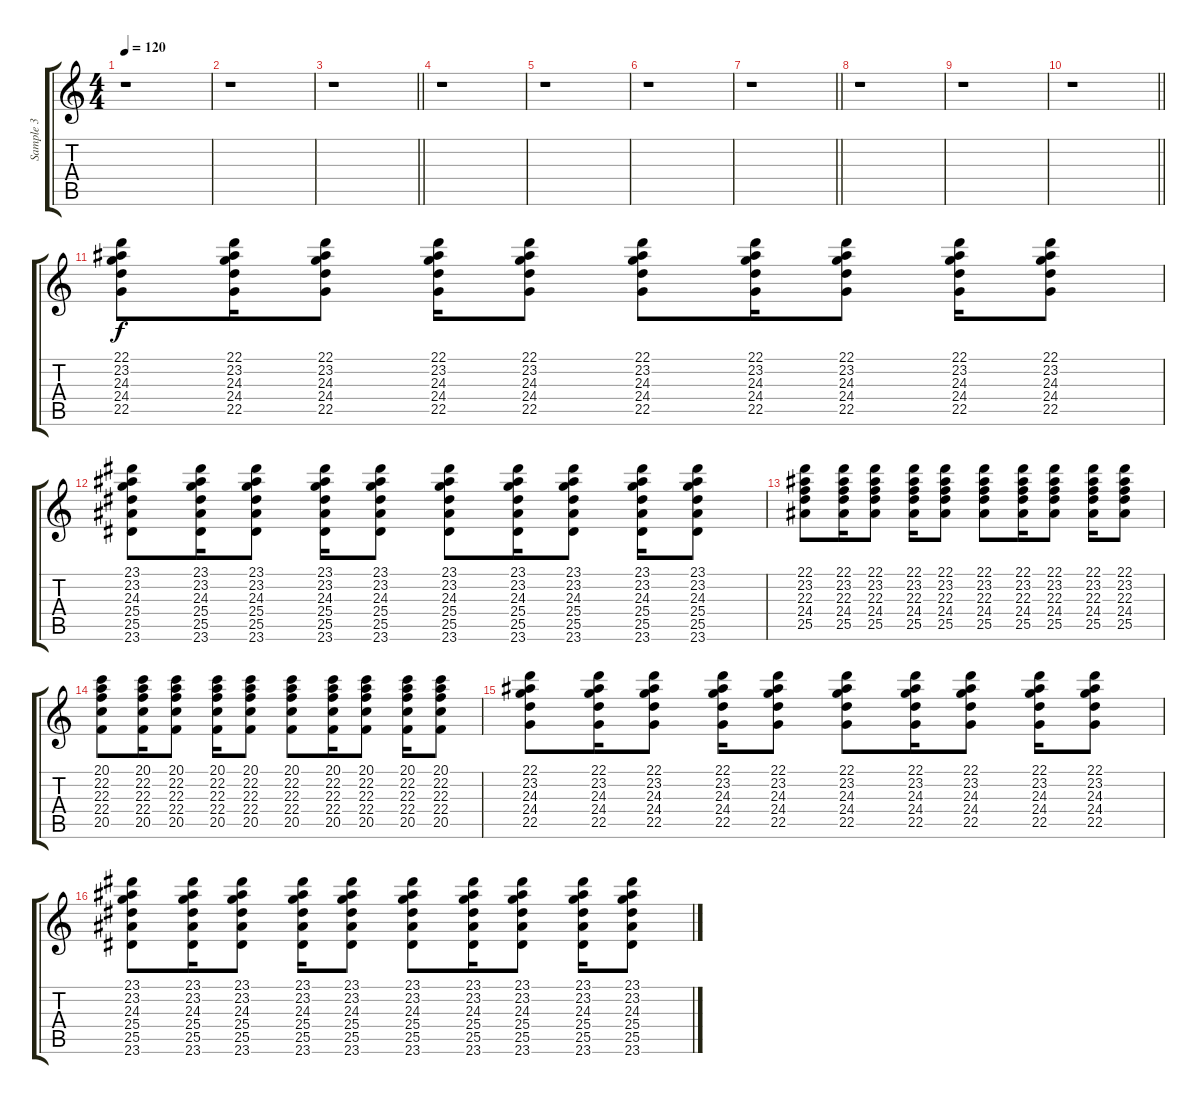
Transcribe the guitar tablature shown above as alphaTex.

\track ("Sample 3" "Sample 3") {instrument lead2sawtooth}
\staff {score tabs}
\tuning (E4 B3 G3 D3 A2 E2) {hide}
\ts (4 4)
\tempo 120
\clef g2
\ks c
r.1{dy f} |
r.1 |
\barLineRight lightlight
r.1 |
\section ("" " ")
r.1 |
r.1 |
r.1 |
\barLineRight lightlight
r.1 |
r.1 |
r.1 |
\barLineRight lightlight
r.1 |
\section ("" " ")
(22.1 23.2 24.3 24.4 22.5).8{volume 6} (22.1 23.2 24.3 24.4 22.5).16{volume 8} (22.1 23.2 24.3 24.4 22.5).8 (22.1 23.2 24.3 24.4 22.5).16 (22.1 23.2 24.3 24.4 22.5).8 (22.1 23.2 24.3 24.4 22.5).8 (22.1 23.2 24.3 24.4 22.5).16 (22.1 23.2 24.3 24.4 22.5).8 (22.1 23.2 24.3 24.4 22.5).16 (22.1 23.2 24.3 24.4 22.5).8 |
(23.1 23.2 24.3 25.4 25.5 23.6).8 (23.1 23.2 24.3 25.4 25.5 23.6).16 (23.1 23.2 24.3 25.4 25.5 23.6).8 (23.1 23.2 24.3 25.4 25.5 23.6).16 (23.1 23.2 24.3 25.4 25.5 23.6).8 (23.1 23.2 24.3 25.4 25.5 23.6).8 (23.1 23.2 24.3 25.4 25.5 23.6).16 (23.1 23.2 24.3 25.4 25.5 23.6).8 (23.1 23.2 24.3 25.4 25.5 23.6).16 (23.1 23.2 24.3 25.4 25.5 23.6).8 |
(22.1 23.2 22.3 24.4 25.5).8 (22.1 23.2 22.3 24.4 25.5).16 (22.1 23.2 22.3 24.4 25.5).8 (22.1 23.2 22.3 24.4 25.5).16 (22.1 23.2 22.3 24.4 25.5).8 (22.1 23.2 22.3 24.4 25.5).8 (22.1 23.2 22.3 24.4 25.5).16 (22.1 23.2 22.3 24.4 25.5).8 (22.1 23.2 22.3 24.4 25.5).16 (22.1 23.2 22.3 24.4 25.5).8 |
(20.1 22.2 22.3 22.4 20.5).8 (20.1 22.2 22.3 22.4 20.5).16 (20.1 22.2 22.3 22.4 20.5).8 (20.1 22.2 22.3 22.4 20.5).16 (20.1 22.2 22.3 22.4 20.5).8 (20.1 22.2 22.3 22.4 20.5).8 (20.1 22.2 22.3 22.4 20.5).16 (20.1 22.2 22.3 22.4 20.5).8 (20.1 22.2 22.3 22.4 20.5).16 (20.1 22.2 22.3 22.4 20.5).8 |
(22.1 23.2 24.3 24.4 22.5).8 (22.1 23.2 24.3 24.4 22.5).16{volume 11} (22.1 23.2 24.3 24.4 22.5).8 (22.1 23.2 24.3 24.4 22.5).16 (22.1 23.2 24.3 24.4 22.5).8 (22.1 23.2 24.3 24.4 22.5).8 (22.1 23.2 24.3 24.4 22.5).16 (22.1 23.2 24.3 24.4 22.5).8 (22.1 23.2 24.3 24.4 22.5).16 (22.1 23.2 24.3 24.4 22.5).8 |
(23.1 23.2 24.3 25.4 25.5 23.6).8 (23.1 23.2 24.3 25.4 25.5 23.6).16 (23.1 23.2 24.3 25.4 25.5 23.6).8 (23.1 23.2 24.3 25.4 25.5 23.6).16 (23.1 23.2 24.3 25.4 25.5 23.6).8 (23.1 23.2 24.3 25.4 25.5 23.6).8 (23.1 23.2 24.3 25.4 25.5 23.6).16 (23.1 23.2 24.3 25.4 25.5 23.6).8 (23.1 23.2 24.3 25.4 25.5 23.6).16 (23.1 23.2 24.3 25.4 25.5 23.6).8
